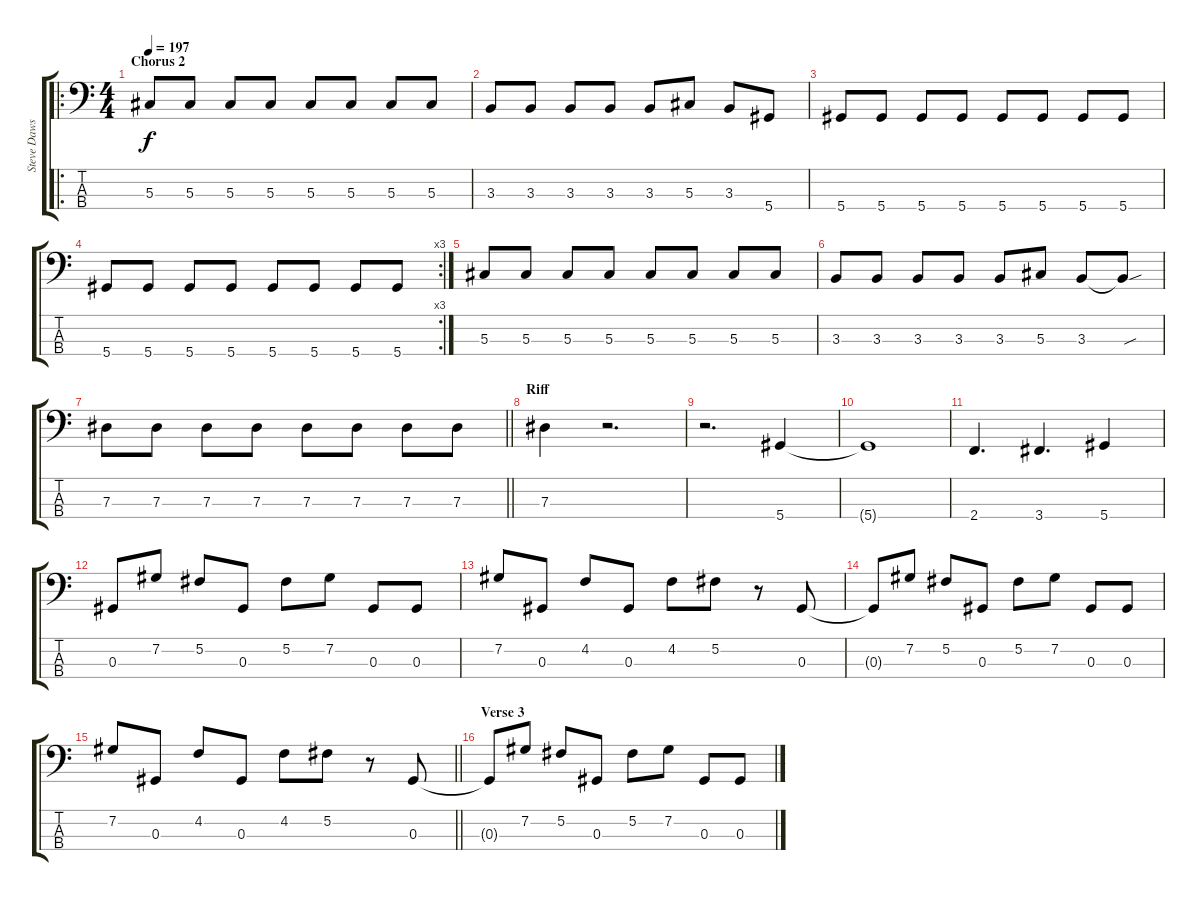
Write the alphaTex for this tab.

\track ("Steve Dawson" "Steve Daws") {instrument electricbassfinger}
\staff {score tabs}
\tuning (Gb2 Db2 Ab1 Eb1) {hide}
\ro
\ts (4 4)
\section ("" "Chorus 2")
\tempo 197
\clef f4
\ks c
5.3.8{dy f} 5.3.8 5.3.8 5.3.8 5.3.8 5.3.8 5.3.8 5.3.8 |
3.3.8 3.3.8 3.3.8 3.3.8 3.3.8 5.3.8 3.3.8 5.4.8 |
5.4.8 5.4.8 5.4.8 5.4.8 5.4.8 5.4.8 5.4.8 5.4.8 |
\rc 3
5.4.8 5.4.8 5.4.8 5.4.8 5.4.8 5.4.8 5.4.8 5.4.8 |
5.3.8 5.3.8 5.3.8 5.3.8 5.3.8 5.3.8 5.3.8 5.3.8 |
3.3.8 3.3.8 3.3.8 3.3.8 3.3.8 5.3.8 3.3.8 3.3{sou t}.8 |
\barLineRight lightlight
7.3.8 7.3.8 7.3.8 7.3.8 7.3.8 7.3.8 7.3.8 7.3.8 |
\section ("" "Riff")
7.3.4 r.2{d} |
r.2{d} 5.4.4 |
5.4{t}.1 |
2.4.4{d} 3.4.4{d} 5.4.4 |
0.3.8 7.2.8 5.2.8 0.3.8 5.2.8 7.2.8 0.3.8 0.3.8 |
7.2.8 0.3.8 4.2.8 0.3.8 4.2.8 5.2.8 r.8 0.3.8 |
0.3{t}.8 7.2.8 5.2.8 0.3.8 5.2.8 7.2.8 0.3.8 0.3.8 |
\barLineRight lightlight
7.2.8 0.3.8 4.2.8 0.3.8 4.2.8 5.2.8 r.8 0.3.8 |
\section ("" "Verse 3")
0.3{t}.8 7.2.8 5.2.8 0.3.8 5.2.8 7.2.8 0.3.8 0.3.8
